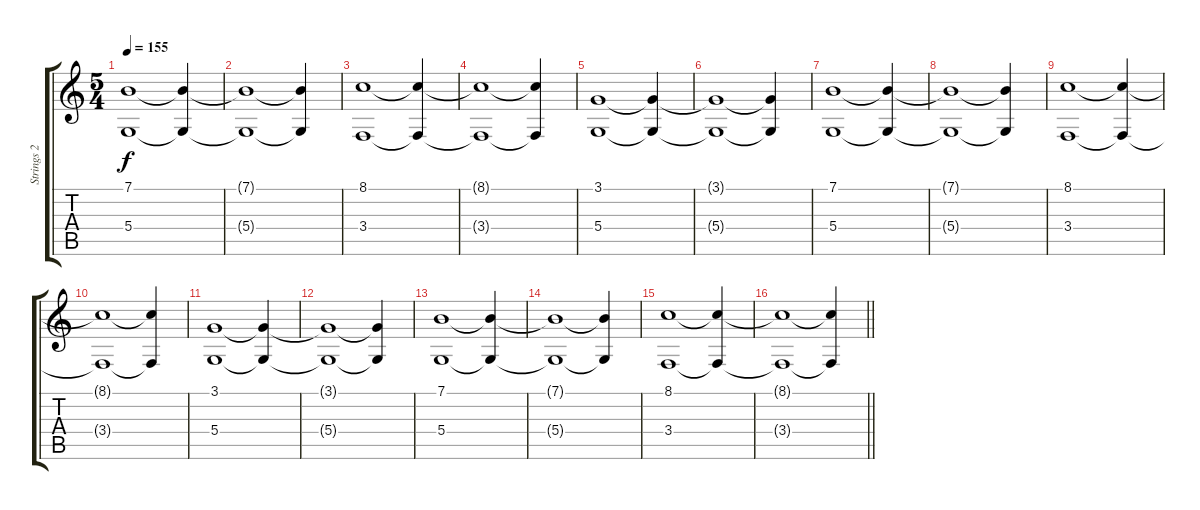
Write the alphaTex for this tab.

\track ("Strings 2" "Strings 2") {instrument stringensemble1}
\staff {score tabs}
\tuning (E4 B3 G3 D3 A2 E2) {hide}
\ts (5 4)
\tempo 155
\clef g2
\ks c
(7.1 5.4).1{dy f} (7.1{t} 5.4{t}).4 |
(7.1{t} 5.4{t}).1 (7.1{t} 5.4{t}).4 |
(8.1 3.4).1 (8.1{t} 3.4{t}).4 |
(8.1{t} 3.4{t}).1 (8.1{t} 3.4{t}).4 |
(3.1 5.4).1 (3.1{t} 5.4{t}).4 |
(3.1{t} 5.4{t}).1 (3.1{t} 5.4{t}).4 |
(7.1 5.4).1 (7.1{t} 5.4{t}).4 |
(7.1{t} 5.4{t}).1 (7.1{t} 5.4{t}).4 |
(8.1 3.4).1 (8.1{t} 3.4{t}).4 |
(8.1{t} 3.4{t}).1 (8.1{t} 3.4{t}).4 |
(3.1 5.4).1 (3.1{t} 5.4{t}).4 |
(3.1{t} 5.4{t}).1 (3.1{t} 5.4{t}).4 |
(7.1 5.4).1 (7.1{t} 5.4{t}).4 |
(7.1{t} 5.4{t}).1 (7.1{t} 5.4{t}).4 |
(8.1 3.4).1 (8.1{t} 3.4{t}).4 |
\barLineRight lightlight
(8.1{t} 3.4{t}).1 (8.1{t} 3.4{t}).4
